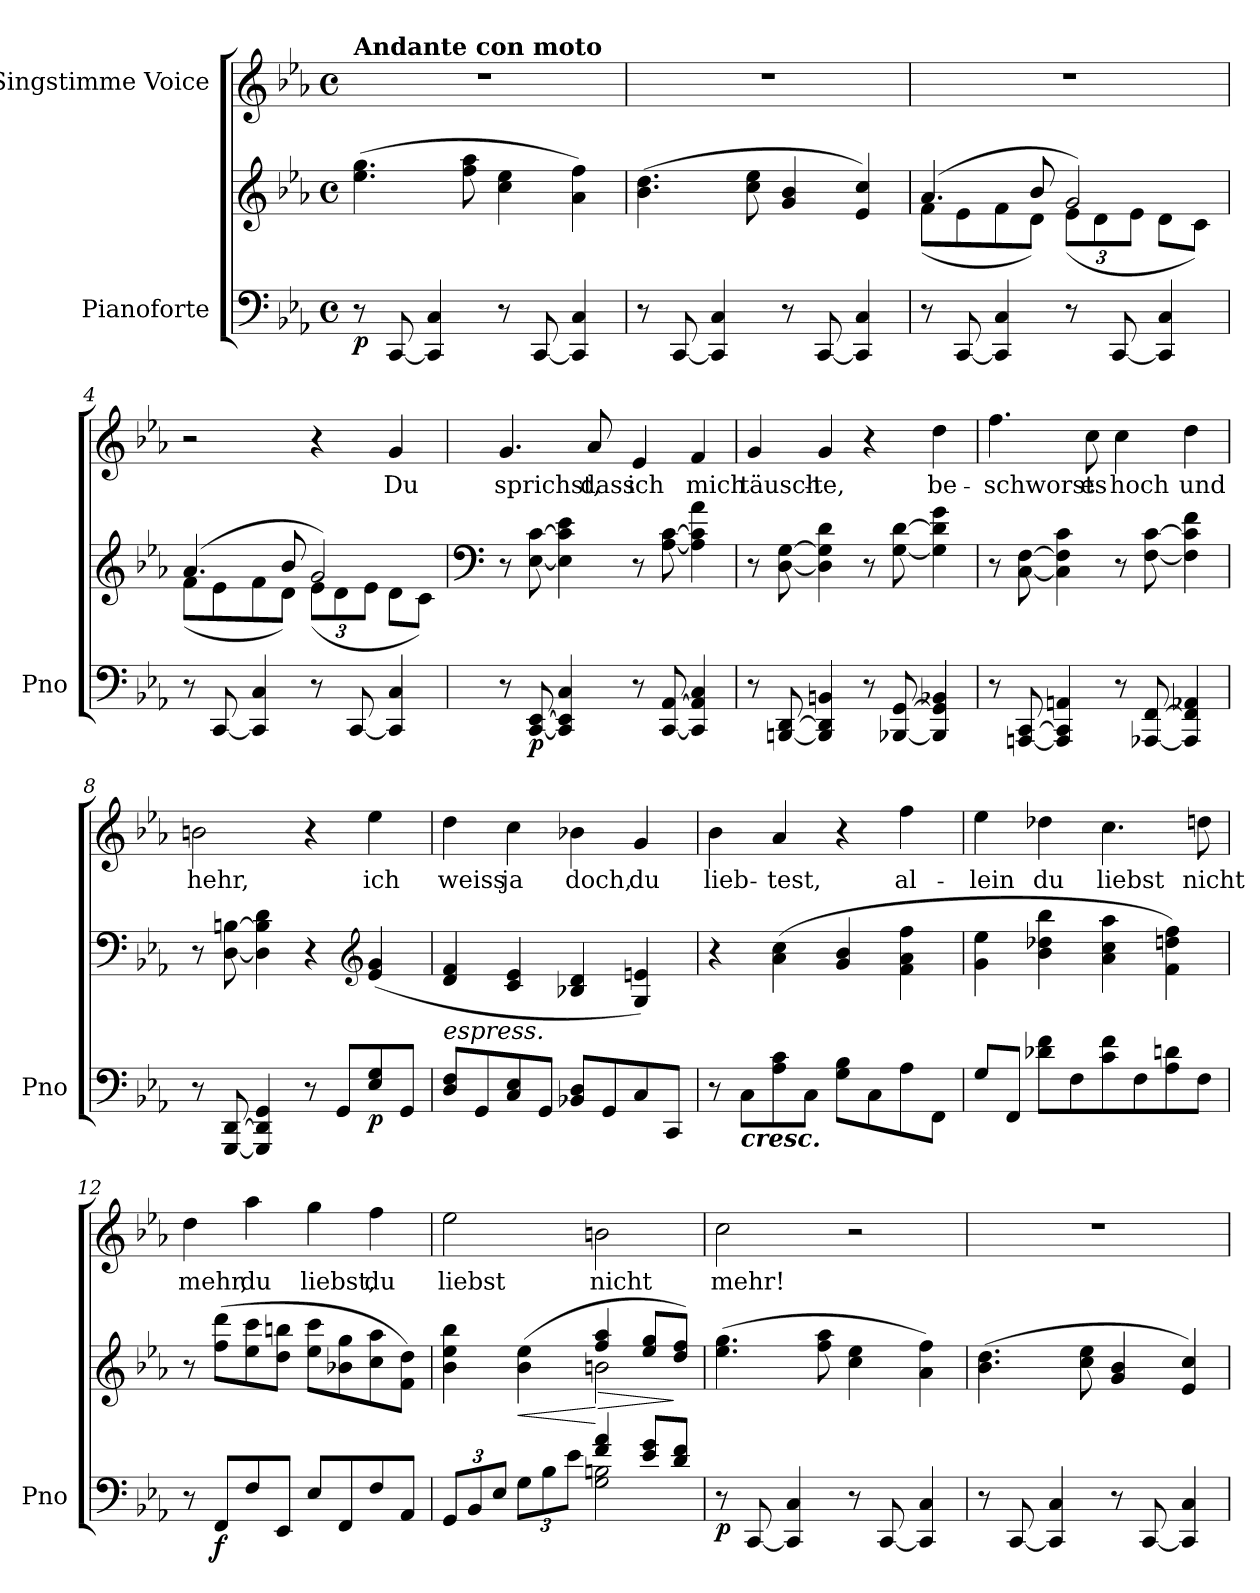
**kern	**kern	**dynam	**kern	**text
*part2	*part2	*part2	*part1	*part1
*staff3	*staff2	*staff2/3	*staff1	*staff1
*I"Pianoforte	*	*	*I"Singstimme Voice	*
*I'Pno	*	*	*	*
*clefF4	*clefG2	*	*clefG2	*
*k[b-e-a-]	*k[b-e-a-]	*	*k[b-e-a-]	*
*M4/4	*M4/4	*	*M4/4	*
*met(c)	*met(c)	*	*met(c)	*
=1	=1	=1	=1	=1
!	!	!	!LO:TX:a:B:t=Andante con moto	!
!	!	!LO:DY:b=2	!	!
8r	(4.ee-\ 4.gg\	p	1r	.
[8CC/	.	.	.	.
4CC/] 4C/	.	.	.	.
.	8ff\ 8aa-\	.	.	.
8r	4cc\ 4ee-\	.	.	.
[8CC/	.	.	.	.
4CC/] 4C/	4a-\ 4ff\)	.	.	.
=2	=2	=2	=2	=2
8r	(4.b-\ 4.dd\	.	1r	.
[8CC/	.	.	.	.
4CC/] 4C/	.	.	.	.
.	8cc\ 8ee-\	.	.	.
8r	4g/ 4b-/	.	.	.
[8CC/	.	.	.	.
4CC/] 4C/	4e-/ 4cc/)	.	.	.
=3	=3	=3	=3	=3
*	*^	*	*	*
8r	(4.a-/	(8f\L	.	1r	.
[8CC/	.	8e-\	.	.	.
4CC/] 4C/	.	8f\	.	.	.
.	8b-/	8d\J)	.	.	.
*	*	*Xbrackettup	*	*	*
8r	2g/)	(12e-\L	.	.	.
.	.	12d\	.	.	.
[8CC/	.	.	.	.	.
.	.	12e-\J	.	.	.
4CC/] 4C/	.	8d\L	.	.	.
.	.	8c\J)	.	.	.
=4	=4	=4	=4	=4	=4
8r	(4.a-/	(8f\L	.	2r	.
[8CC/	.	8e-\	.	.	.
4CC/] 4C/	.	8f\	.	.	.
.	8b-/	8d\J)	.	.	.
8r	2g/)	(12e-\L	.	4r	.
.	.	12d\	.	.	.
[8CC/	.	.	.	.	.
.	.	12e-\J	.	.	.
4CC/] 4C/	.	8d\L	.	4g/	Du
.	.	8c\J)	.	.	.
*	*v	*v	*	*	*
=5	=5	=5	=5	=5
*	*clefF4	*	*	*
8r	8r	.	4.g/	sprichst,
!	!	!LO:DY:b=2	!	!
[8CC/ [<8EE-/	[8E-\ [8c\	p	.	.
4CC/] 4EE-/] 4C/	4E-\] 4c\] 4e-\	.	.	.
.	.	.	8a-/	dass
8r	8r	.	4e-/	ich
[8CC/ [<8AA-/	[8A-\ [8c\	.	.	.
4CC/] 4AA-/] 4C/	4A-\] 4c\] 4a-\	.	4f/	mich
=6	=6	=6	=6	=6
8r	8r	.	4g/	täusch-
[8BBBn/ [<8DD/	[8D\ [8G\	.	.	.
4BBB/] 4DD/] 4BBn/	4D\] 4G\] 4d\	.	4g/	-te,
8r	8r	.	4r	.
[8BBB-X/ [<8GG/	[8G\ [8d\	.	.	.
4BBB-/] 4GG/] 4BB-X/	4G\] 4d\] 4g\	.	4dd\	be-
=7	=7	=7	=7	=7
8r	8r	.	4.ff\	-schworst
[8AAAn/ [<8CC/	[8C\ [8F\	.	.	.
4AAA/] 4CC/] 4AAn/	4C\] 4F\] 4c\	.	.	.
.	.	.	8cc\	es
8r	8r	.	4cc\	hoch
[8AAA-X/ [<8FF/	[8F\ [8c\	.	.	.
4AAA-/] 4FF/] 4AA-X/	4F\] 4c\] 4f\	.	4dd\	und
=8	=8	=8	=8	=8
8r	8r	.	2bn\	hehr,
[8GGG/ [<8DD/	[8D\ [8Bn\	.	.	.
4GGG/] 4DD/] 4GG/	4D\] 4B\] 4d\	.	.	.
8r	4r	.	4r	.
8GG/L	.	.	.	.
*	*clefG2	*	*	*
!	!	!LO:DY:b=2	!	!
8E-/ 8G/	(4e-/ 4g/	p	4ee-\	ich
8GG/J	.	.	.	.
=9	=9	=9	=9	=9
!LO:TX:i:t=espress.	!	!	!	!
8D/ 8F/L	4d/ 4f/	.	4dd\	weiss
8GG/	.	.	.	.
8C/ 8E-/	4c/ 4e-/	.	4cc\	ja
8GG/J	.	.	.	.
8BB-X/ 8D/L	4B-X/ 4d/	.	4b-X\	doch,
8GG/	.	.	.	.
8C/	4G/ 4en/)	.	4g/	du
8CC/J	.	.	.	.
=10	=10	=10	=10	=10
8r	4r	.	4b-\	lieb-
!LO:TX:b:Bi:t=cresc.	!	!	!	!
8C\L	.	.	.	.
8A-\ 8c\	(4a-\ 4cc\	.	4a-/	-test,
8C\J	.	.	.	.
8G\ 8B-\L	4g/ 4b-/	.	4r	.
8C\	.	.	.	.
8A-\	4f\ 4a-\ 4ff\	.	4ff\	al-
8FF\J	.	.	.	.
=11	=11	=11	=11	=11
8G/L	4g\ 4ee-\	.	4ee-\	-lein
8FF/J	.	.	.	.
8d-X\ 8f\L	4b-\ 4dd-X\ 4bb-\	.	4dd-X\	du
8F\	.	.	.	.
8c\ 8f\	4a-\ 4cc\ 4aa-\	.	4.cc\	liebst
8F\	.	.	.	.
8A-\ 8dn\	4f\ 4ddn\ 4ff\)	.	.	.
8F\J	.	.	8ddn\	nicht
=12	=12	=12	=12	=12
8r	8r	.	4dd\	mehr,
!	!	!LO:DY:b=2	!	!
8FF/L	(8ff\ 8ddd\L	f	.	.
8F/	8ee-\ 8ccc\	.	4aa-\	du
8EE-/J	8dd\ 8bbn\J	.	.	.
8E-/L	8ee-\ 8ccc\L	.	4gg\	liebst,
8FF/	8b-X\ 8gg\	.	.	.
8F/	8cc\ 8aa-\	.	4ff\	du
8AA-/J	8f\ 8dd\J)	.	.	.
=13	=13	=13	=13	=13
*^	*^	*	*	*
12GG/L	2ryy	4b-\ 4ee-\ 4bb-\	2ryy	.	2ee-\	liebst
12BB-/	.	.	.	.	.	.
12E-/J	.	.	.	.	.	.
!	!	!	!	!LO:HP:b	!	!
12G\L	.	(4b-\ 4ee-\	.	<	.	.
12B-\	.	.	.	.	.	.
12e-\J	.	.	.	.	.	.
!	!	!	!	!LO:HP:n=1:b	!	!
4f/ 4a-/	2G\ 2Bn\	4ff/ 4aa-/	2bn\	[ >	2bn\	nicht
8e-/ 8g/L	.	8ee-/ 8gg/L	.	.	.	.
8d/ 8f/J	.	8dd/ 8ff/J)	.	]	.	.
*v	*v	*	*	*	*	*
*	*v	*v	*	*	*
=14	=14	=14	=14	=14
!	!	!LO:DY:b=2	!	!
8r	(4.ee-\ 4.gg\	p	2cc\	mehr!
[8CC/	.	.	.	.
4CC/] 4C/	.	.	.	.
.	8ff\ 8aa-\	.	.	.
8r	4cc\ 4ee-\	.	2r	.
[8CC/	.	.	.	.
4CC/] 4C/	4a-\ 4ff\)	.	.	.
=15	=15	=15	=15	=15
8r	(4.b-\ 4.dd\	.	1r	.
[8CC/	.	.	.	.
4CC/] 4C/	.	.	.	.
.	8cc\ 8ee-\	.	.	.
8r	4g/ 4b-/	.	.	.
[8CC/	.	.	.	.
4CC/] 4C/	4e-/ 4cc/)	.	.	.
=	=	=	=	=
*-	*-	*-	*-	*-
